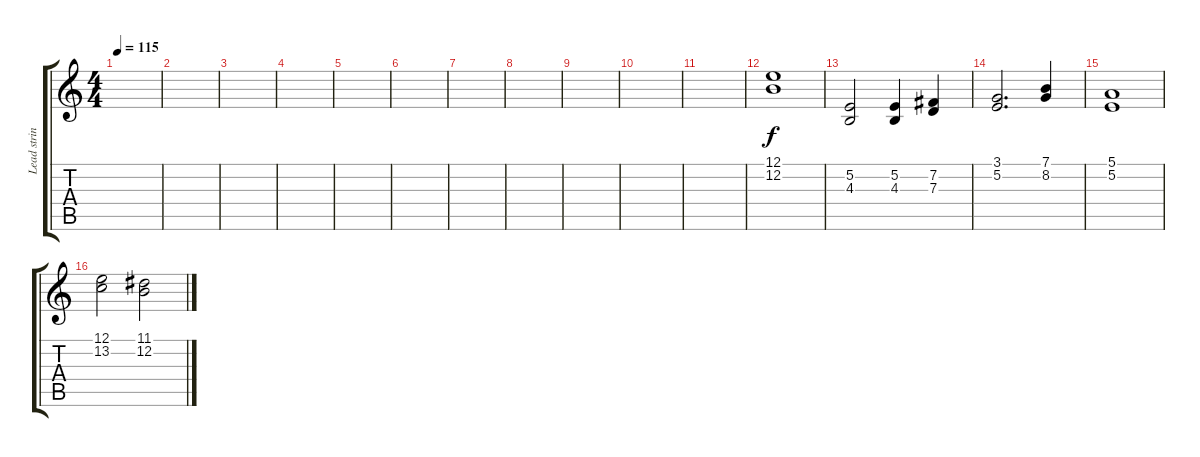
\track ("Lead string" "Lead strin") {instrument stringensemble1}
\staff {score tabs}
\tuning (E4 B3 G3 D3 A2 E2) {hide}
\ts (4 4)
\tempo 115
\clef g2
\ks c
|
|
|
|
|
|
|
|
|
|
|
(12.1 12.2).1 |
(5.2 4.3).2 (5.2 4.3).4 (7.2 7.3).4 |
(3.1 5.2).2{d} (7.1 8.2).4 |
(5.1 5.2).1 |
(12.1 13.2).2 (11.1 12.2).2
